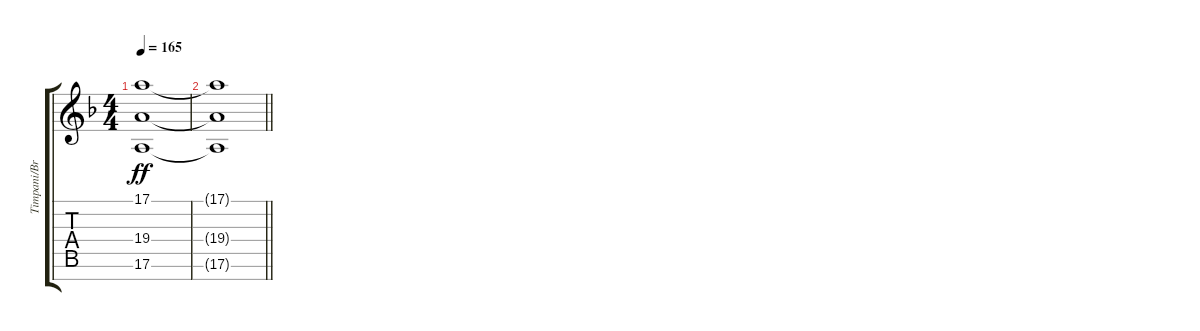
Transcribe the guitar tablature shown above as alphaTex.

\track ("Timpani/Brass [Orchestra]" "Timpani/Br") {instrument timpani}
\staff {score tabs}
\tuning (E4 B3 G3 D3 A2 E2 B1) {hide}
\ts (4 4)
\tempo 165
\clef g2
\ks dminor
(17.1{t} 19.4{t} 17.6{t}).1{dy ff} |
\barLineRight lightlight
(17.1{t} 19.4{t} 17.6{t}).1
